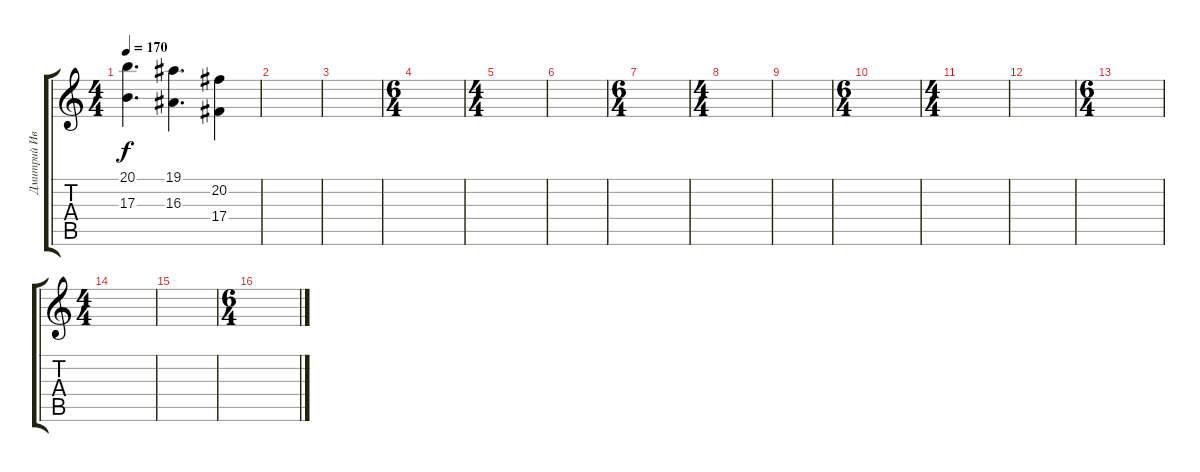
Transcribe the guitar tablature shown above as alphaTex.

\track ("Дмитрий Иванов" "Дмитрий Ив") {instrument stringensemble1}
\staff {score tabs}
\tuning (Eb4 Bb3 Gb3 Db3 Ab2 Eb2) {hide}
\ts (4 4)
\tempo 170
\clef g2
\ks c
(20.1 17.3).4{d dy f} (19.1 16.3).4{d} (20.2 17.4).4 |
|
|
\ts (6 4)
|
\ts (4 4)
|
|
\ts (6 4)
|
\ts (4 4)
|
|
\ts (6 4)
|
\ts (4 4)
|
|
\ts (6 4)
|
\ts (4 4)
|
|
\ts (6 4)
